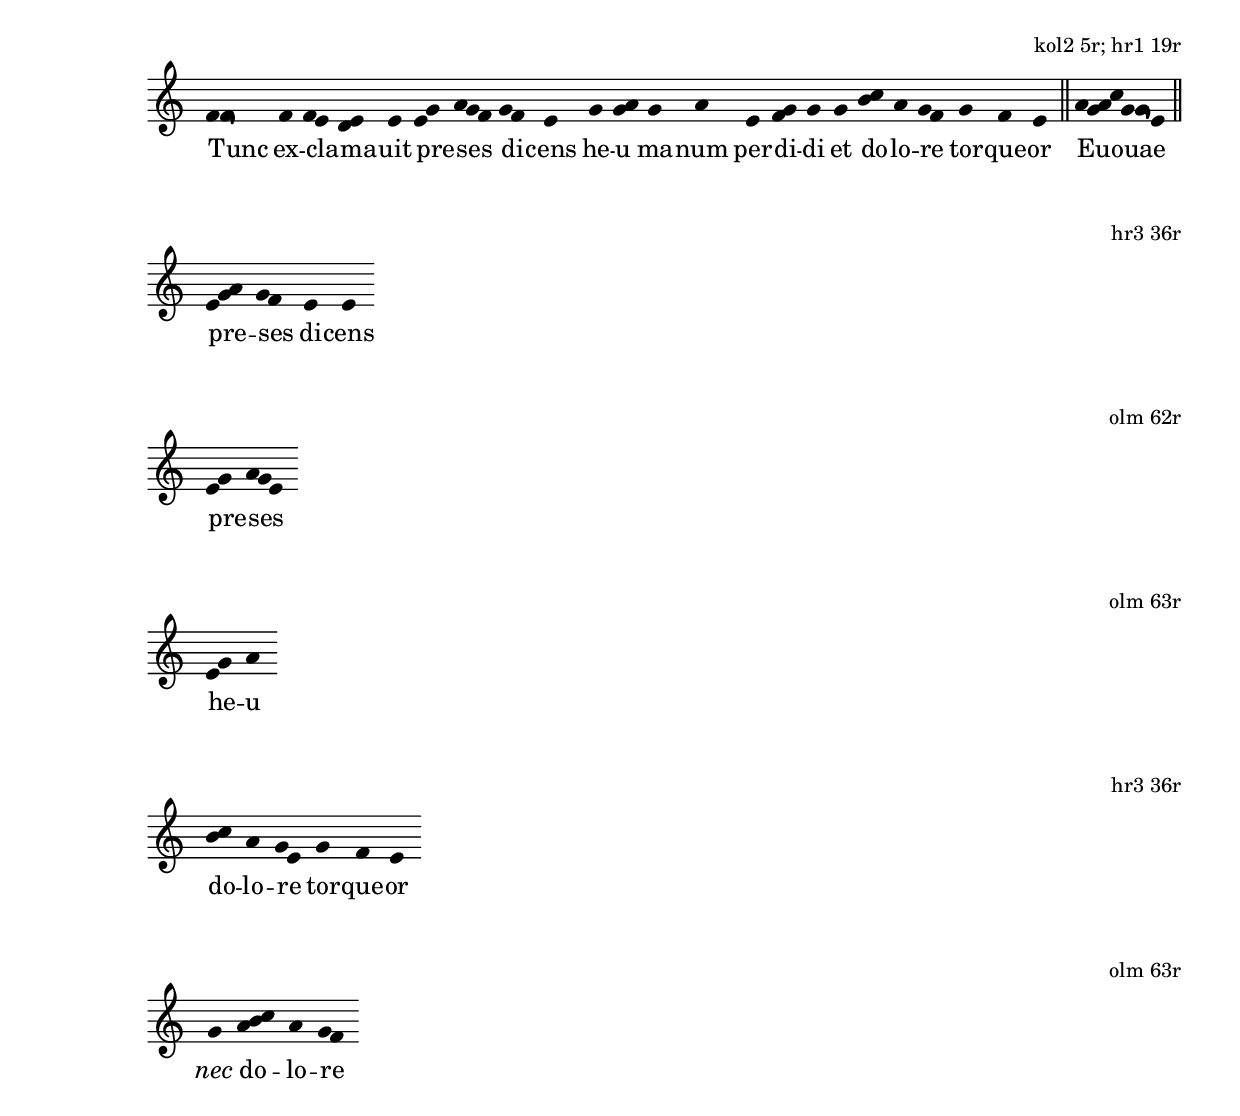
\version "2.19.32"

\include "../lib/synopsis.ily"

\score {
  \transpose c c' {
    \plainchant
    \melisma { f \strophicus f } \bar "" f \melisma { f e } \melisma { d e } e \bar "" \melisma { e g } \melisma { a g f } \bar "" \melisma { g f } e \bar ""
    g \melisma { g a } \bar "" g \bar "" a \bar "" e \melisma { f g } g \bar ""
    g \bar "" \melisma { b c' } a \melisma { g f } \bar "" g f e \bar "||"

    \melisma { a g a c' g \strophicus g e } \bar "||"
  }
  \addlyrics {
    Tunc ex -- cla -- ma -- uit pre -- ses di -- cens
    he -- u ma -- num per -- di -- di
    et do -- lo -- re tor -- que -- or

    Euouae
  }
  \header {
    fontes = "kol2 5r; hr1 19r"
  }
}

\score {
  \transpose c c' {
    \plainchant
    \melisma { e g a } \melisma { g f } e e
  }
  \addlyrics {
    pre -- ses di -- cens
  }
  \header {
    fontes = "hr3 36r"
  }
}

\score {
  \transpose c c' {
    \plainchant
    \melisma { e g } \melisma { a g e }
  }
  \addlyrics {
    pre -- ses
  }
  \header {
    fontes = "olm 62r"
  }
}

\score {
  \transpose c c' {
    \plainchant
    \melisma { e g } a
  }
  \addlyrics {
    he -- u
  }
  \header {
    fontes = "olm 63r"
  }
}

\score {
  \transpose c c' {
    \plainchant
    \melisma { b c' } a \melisma { g e } g f e
  }
  \addlyrics {
    do -- lo -- re tor -- que -- or
  }
  \header {
    fontes = "hr3 36r"
  }
}

\score {
  \transpose c c' {
    \plainchant
    g \melisma { a b c' } a \melisma { g f }
  }
  \addlyrics {
    \lyrit nec \lyrrev do -- lo -- re
  }
  \header {
    fontes = "olm 63r"
  }
}
